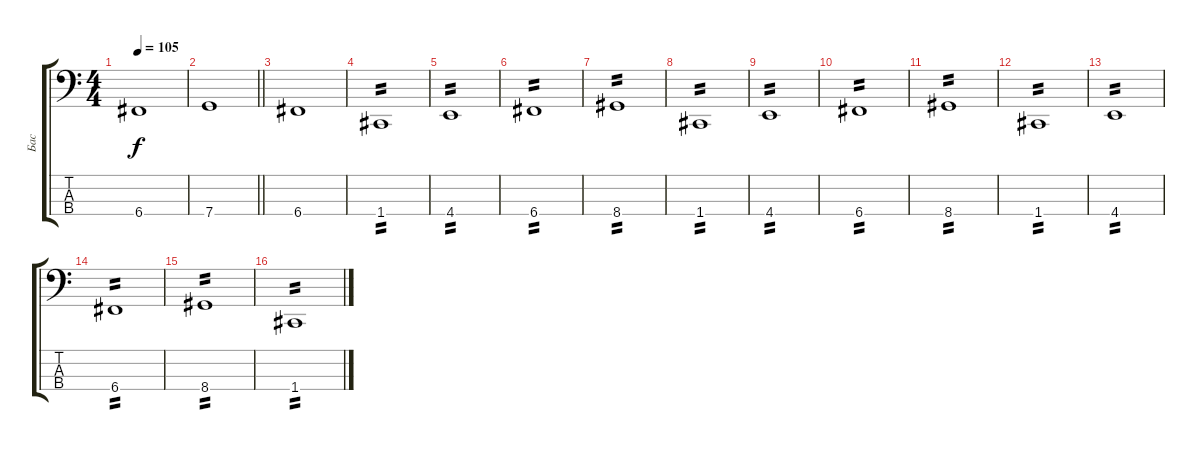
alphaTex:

\track ("Бас" "Бас") {instrument electricbassfinger}
\staff {score tabs}
\tuning (F2 C2 G1 C1) {hide}
\ts (4 4)
\tempo 105
\clef f4
\ks c
6.4.1{dy f} |
\barLineRight lightlight
7.4.1 |
6.4.1 |
1.4.1{tp 2} |
4.4.1{tp 2} |
6.4.1{tp 2} |
8.4.1{tp 2} |
1.4.1{tp 2} |
4.4.1{tp 2} |
6.4.1{tp 2} |
8.4.1{tp 2} |
1.4.1{tp 2} |
4.4.1{tp 2} |
6.4.1{tp 2} |
8.4.1{tp 2} |
1.4.1{tp 2}
